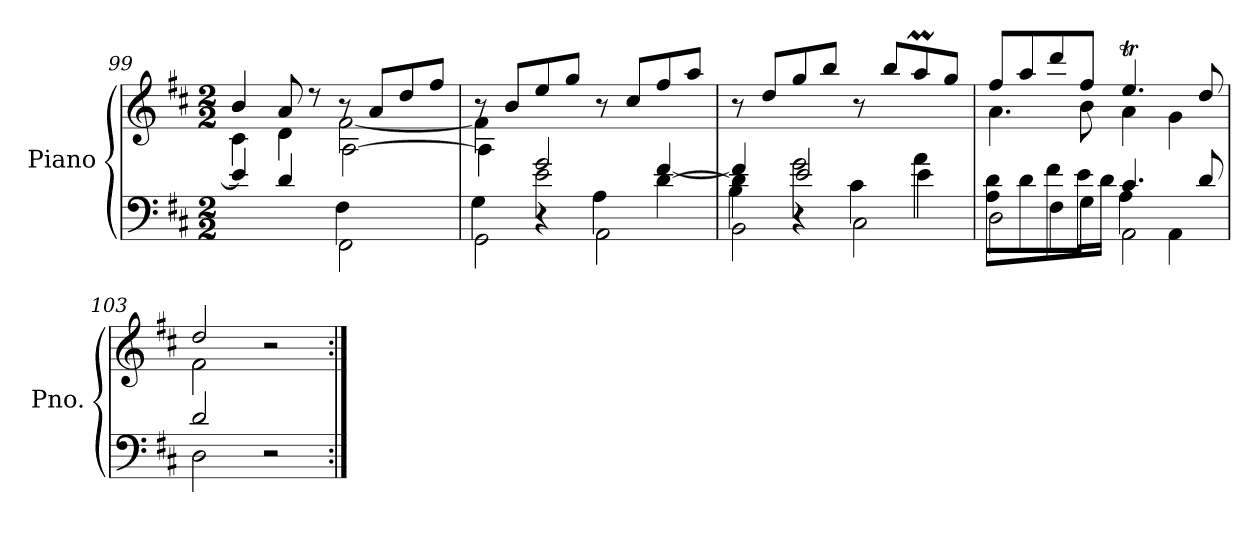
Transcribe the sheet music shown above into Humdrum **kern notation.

**kern	**kern
*part1	*part1
*staff2	*staff1
*I"Piano	*
*I'Pno.	*
*clefF4	*clefG2
*k[f#c#]	*k[f#c#]
*M2/2	*M2/2
=99	=99
*^	*^
*	*^	*	*^
2ryy	2ryy	4e/]	4b/	4c#\	2ryy
.	.	4d/	8a/	4d\	.
.	.	.	8r	.	.
2FF#\	4F#\	2ryy	8r	[2f#\	[2A\
.	.	.	8a/L	.	.
.	4ryy	.	8dd/	.	.
.	.	.	8ff#/J	.	.
=100	=100	=100	=100	=100	=100
*	*	*^	*	*	*
4ryy	2GG\	4G\	4ryy	8r	4f#\]	4A\]
.	.	.	.	8b/L	.	.
2e\	.	4r	2g/	8ee/	2.ryy	2.ryy
.	.	.	.	8gg/J	.	.
.	2AA\	4A\	.	8r	.	.
.	.	.	.	8cc#/L	.	.
4ryy	.	[4d\	[4f#/	8ff#/	.	.
.	.	.	.	8aa/J	.	.
*	*	*	*	*v	*v	*v
=101	=101	=101	=101	=101
4d\]	2BB\	4B\	4f#/]	8r
.	.	.	.	8dd/L
2g\	.	4r	2e/	8gg/
.	.	.	.	8bb/J
.	2C#\	4c#\	.	8r
.	.	.	.	8bb/L
4a\	.	4ryy	4e\	8aaM/
.	.	.	.	8gg/J
*	*	*v	*v	*
!!LO:LB:g=z
=102	=102	=102	=102
*	*	*	*^
2D\	8d\L	8A\L	8ff#/L	4.a\
.	8d\	8d\yy	8aa/	.
.	8F#\	8f#\	8ddd/	.
.	8G\J	16e\L	8ff#/J	8b\
.	.	16d\JJ	.	.
2AA\	4A\	4.c#/	4.eeT/	4a\
.	4AA\	.	.	4g\
.	.	8d/	8dd/	.
=103	=103	=103	=103	=103
2D\	2ryy	2d/	2dd/	2f#\
2r	2r	2r	2r	2ryy
*v	*v	*v	*	*
*	*v	*v
=:|!	=:|!
*-	*-
